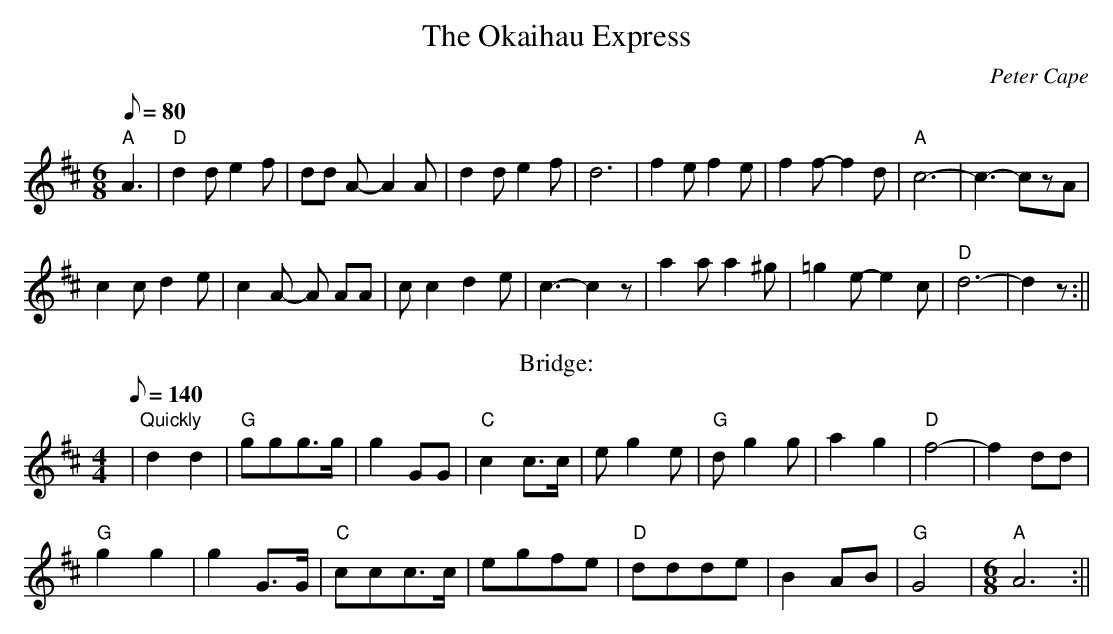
X:1
T:Okaihau Express, The
M:6/8
L:1/8
Q:80
C:Peter Cape
K:D
"A"A3|"D"d2de2f|dd A-A2A|d2de2f|d6|
f2ef2e|f2f-f2d|"A"c6-|c3-czA|!
c2cd2e|c2A- A AA|cc2d2e|c3-c2z|
a2aa2^g|=g2e-e2c|"D"d6-|d2z:||
T:Bridge:
M:4/4
Q:140
|"Quickly"d2d2|"G"ggg>g|g2GG|"C"c2c>c|eg2e|
"G"dg2g|a2g2|"D"f4-|f2dd|!
"G"g2g2|g2G>G|"C"ccc>c|egfe|
"D"ddde|B2AB|"G"G4|
M:6/8
"A"A6:||
